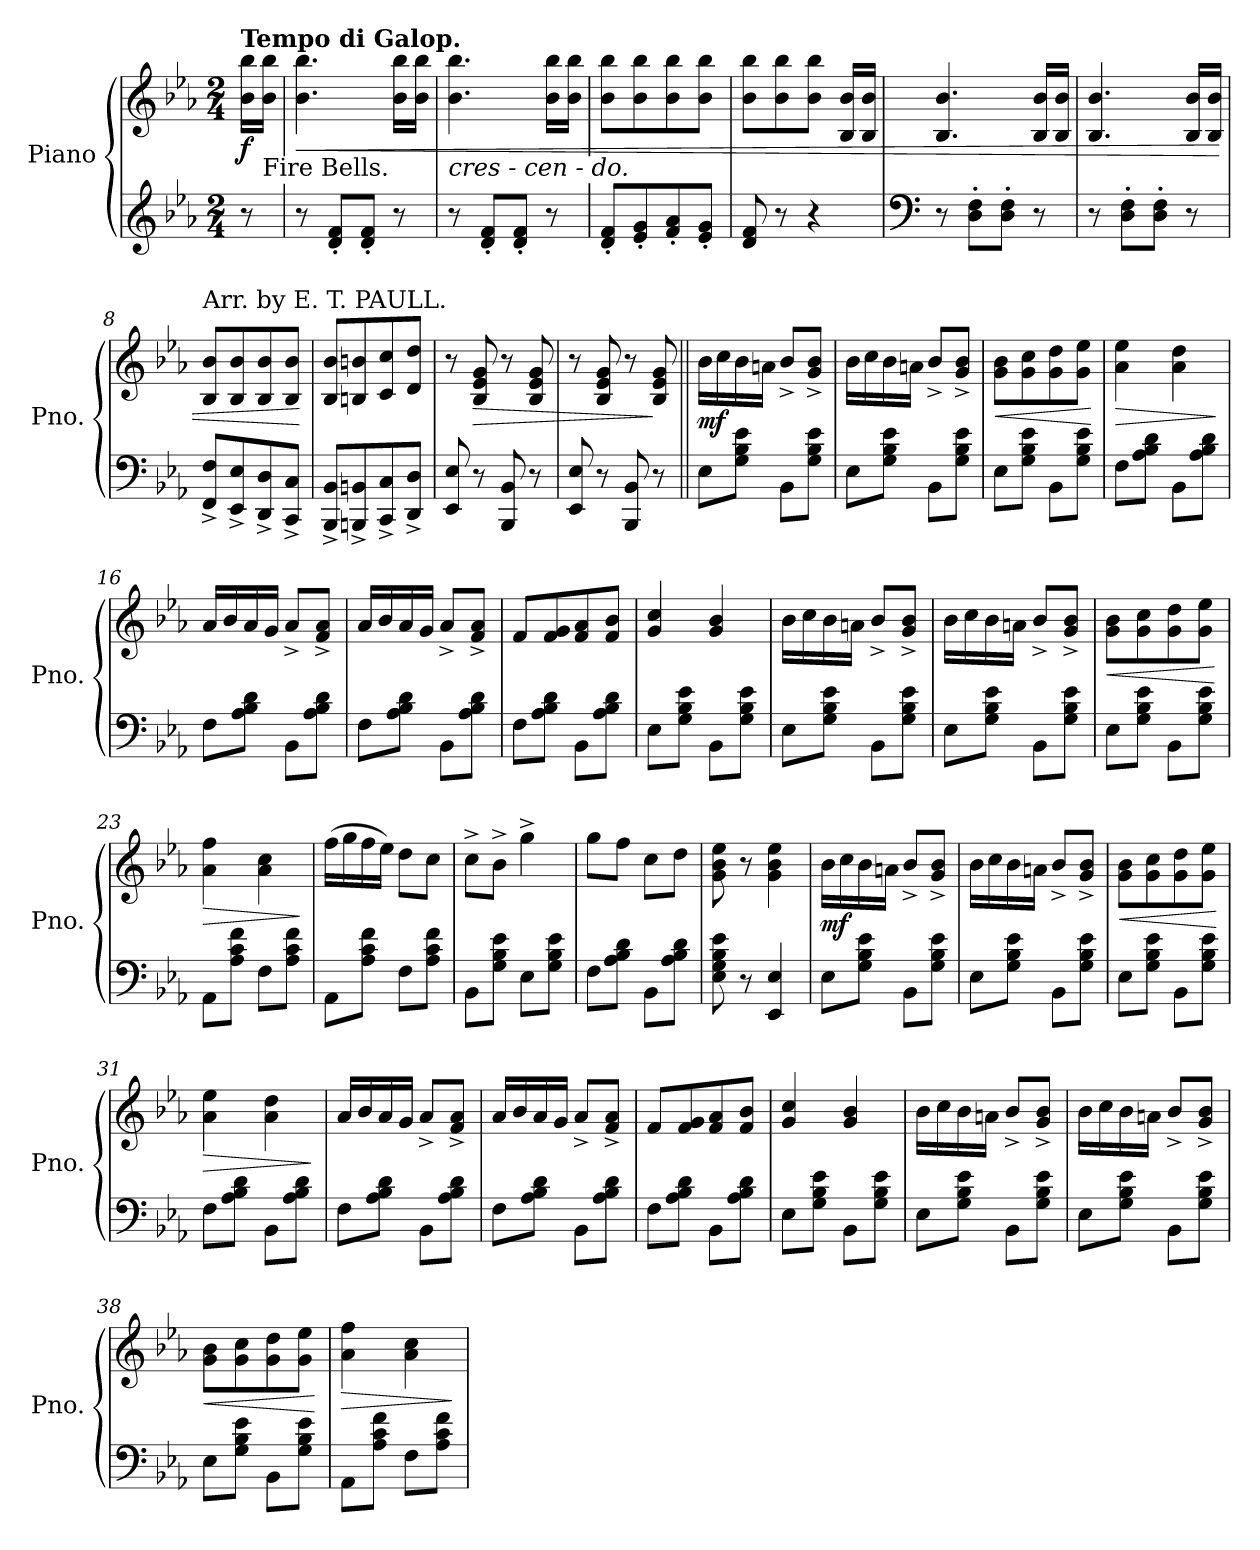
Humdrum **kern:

**kern	**kern	**dynam
*part1	*part1	*part1
*staff2	*staff1	*staff1/2
*I"Piano	*	*
*I'Pno.	*	*
*clefG2	*clefG2	*
*k[b-e-a-]	*k[b-e-a-]	*
*M2/4	*M2/4	*
=1	=1	=1
!	!LO:TX:a:B:t=Tempo di Galop.	!
!	!	!LO:DY:b
8r	16b-\ 16bb-\LL	f
!	!LO:TX:b:t=Fire Bells.	!
.	16b-\ 16bb-\JJ	.
=2	=2	=2
!	!	!LO:HP:b
8r	4.b-\ 4.bb-\	<
8d/' 8f/'L	.	.
8d/' 8f/'J	.	.
8r	16b-\ 16bb-\LL	.
.	16b-\ 16bb-\JJ	.
=3	=3	=3
!	!LO:TX:b:i:t=cres   -   cen   -   do.	!
8r	4.b-\ 4.bb-\	.
8d/' 8f/'L	.	.
8d/' 8f/'J	.	.
8r	16b-\ 16bb-\LL	.
.	16b-\ 16bb-\JJ	.
=4	=4	=4
8d/' 8f/'L	8b-\ 8bb-\L	.
8e-/' 8g/'	8b-\ 8bb-\	.
8f/' 8a-/'	8b-\ 8bb-\	.
8e-/' 8g/'J	8b-\ 8bb-\J	.
=5	=5	=5
8d/ 8f/	8b-\ 8bb-\L	.
8r	8b-\ 8bb-\	.
4r	8b-\ 8bb-\J	.
.	16B-/ 16b-/LL	.
.	16B-/ 16b-/JJ	.
=6	=6	=6
*clefF4	*	*
8r	4.B-/ 4.b-/	.
8D\' 8F\'L	.	.
8D\' 8F\'J	.	.
8r	16B-/ 16b-/LL	.
.	16B-/ 16b-/JJ	.
=7	=7	=7
8r	4.B-/ 4.b-/	.
8D\' 8F\'L	.	.
8D\' 8F\'J	.	.
8r	16B-/ 16b-/LL	.
.	16B-/ 16b-/JJ	.
=8	=8	=8
!	!LO:TX:a:t=Arr. by E. T. PAULL.	!
8FF/^ 8F/^L	8B-/ 8b-/L	.
8EE-/^ 8E-/^	8B-/ 8b-/	.
8DD/^ 8D/^	8B-/ 8b-/	.
8CC/^ 8C/^J	8B-/ 8b-/J	.
.	.	[
!!LO:LB:g=z
=9	=9	=9
8BBB-/^ 8BB-/^L	8B-/ 8b-/L	.
8BBBn/^ 8BBn/^	8Bn/ 8bn/	.
8CC/^ 8C/^	8c/ 8cc/	.
8DD/^ 8D/^J	8d/ 8dd/J	.
=10	=10	=10
8EE-/ 8E-/	8r	.
!	!	!LO:HP:b
8r	8B-/ 8e-/ 8g/	>
8BBB-/ 8BB-/	8r	.
8r	8B-/ 8e-/ 8g/	.
=11	=11	=11
8EE-/ 8E-/	8r	.
8r	8B-/ 8e-/ 8g/	.
8BBB-/ 8BB-/	8r	.
8r	8B-/ 8e-/ 8g/	]
=12||	=12||	=12||
!	!	!LO:DY:b
8E-\L	16b-\LL	mf
.	16cc\	.
8G\ 8B-\ 8e-\J	16b-\	.
.	16an\JJ	.
8BB-\L	8b-^/L	.
8G\ 8B-\ 8e-\J	8g/^ 8b-/^J	.
=13	=13	=13
8E-\L	16b-\LL	.
.	16cc\	.
8G\ 8B-\ 8e-\J	16b-\	.
.	16an\JJ	.
8BB-\L	8b-^/L	.
8G\ 8B-\ 8e-\J	8g/^ 8b-/^J	.
=14	=14	=14
!	!	!LO:HP:b
8E-\L	8g\ 8b-\L	<
8G\ 8B-\ 8e-\J	8g\ 8cc\	.
8BB-\L	8g\ 8dd\	.
8G\ 8B-\ 8e-\J	8g\ 8ee-\J	.
.	.	[
=15	=15	=15
!	!	!LO:HP:b
8F\L	4a-\ 4ee-\	>
8A-\ 8B-\ 8d\J	.	.
8BB-\L	4a-\ 4dd\	.
8A-\ 8B-\ 8d\J	.	.
.	.	]
!!LO:LB:g=z
=16	=16	=16
8F\L	16a-/LL	.
.	16b-/	.
8A-\ 8B-\ 8d\J	16a-/	.
.	16g/JJ	.
8BB-\L	8a-^/L	.
8A-\ 8B-\ 8d\J	8f/^ 8a-/^J	.
=17	=17	=17
8F\L	16a-/LL	.
.	16b-/	.
8A-\ 8B-\ 8d\J	16a-/	.
.	16g/JJ	.
8BB-\L	8a-^/L	.
8A-\ 8B-\ 8d\J	8f/^ 8a-/^J	.
=18	=18	=18
8F\L	8f/L	.
8A-\ 8B-\ 8d\J	8f/ 8g/	.
8BB-\L	8f/ 8a-/	.
8A-\ 8B-\ 8d\J	8f/ 8b-/J	.
=19	=19	=19
8E-\L	4g/ 4cc/	.
8G\ 8B-\ 8e-\J	.	.
8BB-\L	4g/ 4b-/	.
8G\ 8B-\ 8e-\J	.	.
=20	=20	=20
8E-\L	16b-\LL	.
.	16cc\	.
8G\ 8B-\ 8e-\J	16b-\	.
.	16an\JJ	.
8BB-\L	8b-^/L	.
8G\ 8B-\ 8e-\J	8g/^ 8b-/^J	.
=21	=21	=21
8E-\L	16b-\LL	.
.	16cc\	.
8G\ 8B-\ 8e-\J	16b-\	.
.	16an\JJ	.
8BB-\L	8b-^/L	.
8G\ 8B-\ 8e-\J	8g/^ 8b-/^J	.
=22	=22	=22
!	!	!LO:HP:b
8E-\L	8g\ 8b-\L	<
8G\ 8B-\ 8e-\J	8g\ 8cc\	.
8BB-\L	8g\ 8dd\	.
8G\ 8B-\ 8e-\J	8g\ 8ee-\J	.
.	.	[
=23	=23	=23
!	!	!LO:HP:b
8AA-\L	4a-\ 4ff\	>
8A-\ 8c\ 8f\J	.	.
8F\L	4a-\ 4cc\	.
8A-\ 8c\ 8f\J	.	.
.	.	]
!!LO:LB:g=z
=24	=24	=24
8AA-\L	(>16ff\LL	.
.	16gg\	.
8A-\ 8c\ 8f\J	16ff\	.
.	16ee-\JJ)	.
8F\L	8dd\L	.
8A-\ 8c\ 8f\J	8cc\J	.
=25	=25	=25
8BB-\L	8cc^\L	.
8G\ 8B-\ 8e-\J	8b-^\J	.
8E-\L	4gg^\	.
8G\ 8B-\ 8e-\J	.	.
=26	=26	=26
8F\L	8gg\L	.
8A-\ 8B-\ 8d\J	8ff\J	.
8BB-\L	8cc\L	.
8A-\ 8B-\ 8d\J	8dd\J	.
=27	=27	=27
8E-\ 8G\ 8B-\ 8e-\	8g\ 8b-\ 8ee-\	.
8r	8r	.
4EE-/ 4E-/	4g\ 4b-\ 4ee-\	.
=28	=28	=28
!	!	!LO:DY:b
8E-\L	16b-\LL	mf
.	16cc\	.
8G\ 8B-\ 8e-\J	16b-\	.
.	16an\JJ	.
8BB-\L	8b-^/L	.
8G\ 8B-\ 8e-\J	8g/^ 8b-/^J	.
=29	=29	=29
8E-\L	16b-\LL	.
.	16cc\	.
8G\ 8B-\ 8e-\J	16b-\	.
.	16an\JJ	.
8BB-\L	8b-^/L	.
8G\ 8B-\ 8e-\J	8g/^ 8b-/^J	.
=30	=30	=30
!	!	!LO:HP:b
8E-\L	8g\ 8b-\L	<
8G\ 8B-\ 8e-\J	8g\ 8cc\	.
8BB-\L	8g\ 8dd\	.
8G\ 8B-\ 8e-\J	8g\ 8ee-\J	.
.	.	[
=31	=31	=31
!	!	!LO:HP:b
8F\L	4a-\ 4ee-\	>
8A-\ 8B-\ 8d\J	.	.
8BB-\L	4a-\ 4dd\	.
8A-\ 8B-\ 8d\J	.	.
.	.	]
!!LO:LB:g=z
=32	=32	=32
8F\L	16a-/LL	.
.	16b-/	.
8A-\ 8B-\ 8d\J	16a-/	.
.	16g/JJ	.
8BB-\L	8a-^/L	.
8A-\ 8B-\ 8d\J	8f/^ 8a-/^J	.
=33	=33	=33
8F\L	16a-/LL	.
.	16b-/	.
8A-\ 8B-\ 8d\J	16a-/	.
.	16g/JJ	.
8BB-\L	8a-^/L	.
8A-\ 8B-\ 8d\J	8f/^ 8a-/^J	.
=34	=34	=34
8F\L	8f/L	.
8A-\ 8B-\ 8d\J	8f/ 8g/	.
8BB-\L	8f/ 8a-/	.
8A-\ 8B-\ 8d\J	8f/ 8b-/J	.
=35	=35	=35
8E-\L	4g/ 4cc/	.
8G\ 8B-\ 8e-\J	.	.
8BB-\L	4g/ 4b-/	.
8G\ 8B-\ 8e-\J	.	.
=36	=36	=36
8E-\L	16b-\LL	.
.	16cc\	.
8G\ 8B-\ 8e-\J	16b-\	.
.	16an\JJ	.
8BB-\L	8b-^/L	.
8G\ 8B-\ 8e-\J	8g/^ 8b-/^J	.
=37	=37	=37
8E-\L	16b-\LL	.
.	16cc\	.
8G\ 8B-\ 8e-\J	16b-\	.
.	16an\JJ	.
8BB-\L	8b-^/L	.
8G\ 8B-\ 8e-\J	8g/^ 8b-/^J	.
=38	=38	=38
!	!	!LO:HP:b
8E-\L	8g\ 8b-\L	<
8G\ 8B-\ 8e-\J	8g\ 8cc\	.
8BB-\L	8g\ 8dd\	.
8G\ 8B-\ 8e-\J	8g\ 8ee-\J	.
.	.	[
=39	=39	=39
!	!	!LO:HP:b
8AA-\L	4a-\ 4ff\	>
8A-\ 8c\ 8f\J	.	.
8F\L	4a-\ 4cc\	.
8A-\ 8c\ 8f\J	.	.
.	.	]
=	=	=
*-	*-	*-
